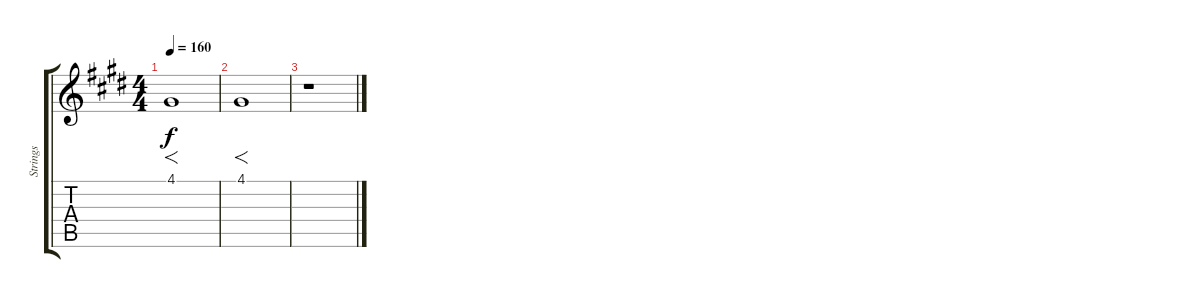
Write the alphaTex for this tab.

\track ("Strings" "Strings") {instrument violin}
\staff {score tabs}
\tuning (E4 B3 G3 D3 A2 E2) {hide}
\ts (4 4)
\tempo 160
\clef g2
\ks e
4.1.1{f dy f} |
4.1.1{f} |
r.1
